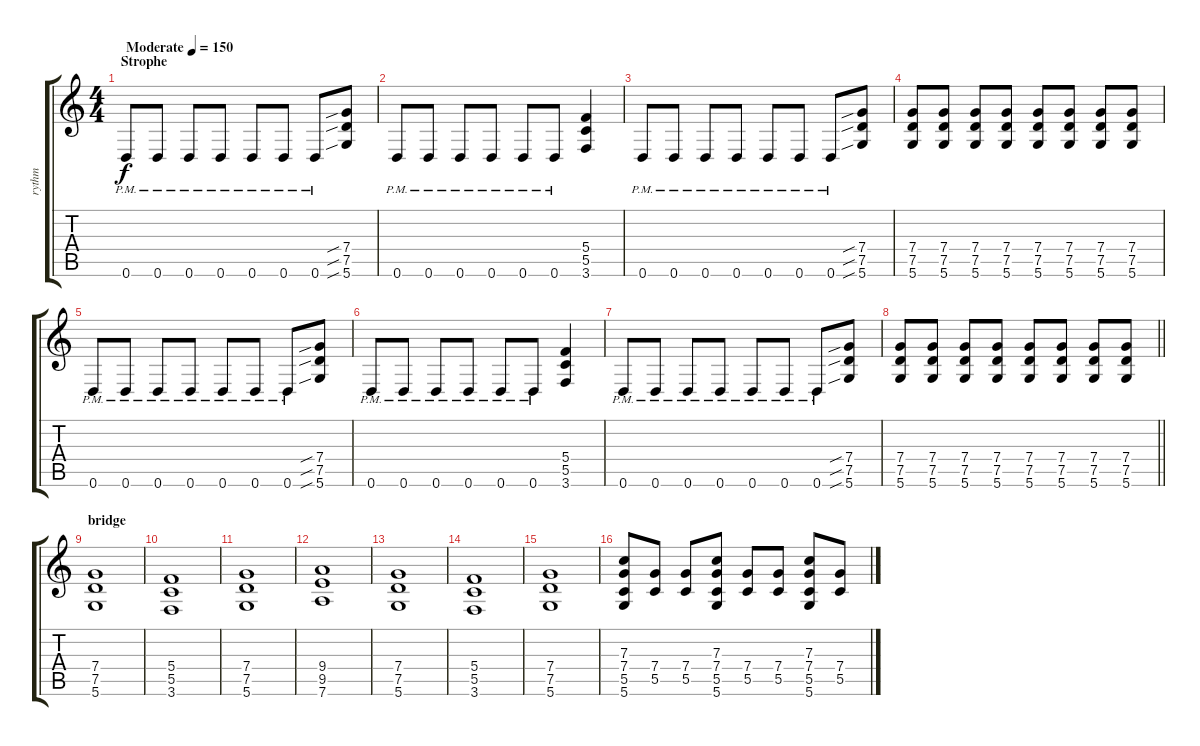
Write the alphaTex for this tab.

\track ("rythm" "rythm") {instrument distortionguitar}
\staff {score tabs}
\tuning (D4 A3 F3 C3 G2 D2) {hide}
\ts (4 4)
\section ("" "Strophe")
\tempo (150 "Moderate")
\clef g2
\ks c
0.6{pm}.8{dy f instrument distortionguitar} 0.6{pm}.8 0.6{pm}.8 0.6{pm}.8 0.6{pm}.8 0.6{pm}.8 0.6{pm}.8 (7.4{sib} 7.5{sib} 5.6{sib}).8 |
0.6{pm}.8 0.6{pm}.8 0.6{pm}.8 0.6{pm}.8 0.6{pm}.8 0.6{pm}.8 (5.4 5.5 3.6).4 |
0.6{pm}.8 0.6{pm}.8 0.6{pm}.8 0.6{pm}.8 0.6{pm}.8 0.6{pm}.8 0.6{pm}.8 (7.4{sib} 7.5{sib} 5.6{sib}).8 |
(7.4 7.5 5.6).8 (7.4 7.5 5.6).8 (7.4 7.5 5.6).8 (7.4 7.5 5.6).8 (7.4 7.5 5.6).8 (7.4 7.5 5.6).8 (7.4 7.5 5.6).8 (7.4 7.5 5.6).8 |
0.6{pm}.8 0.6{pm}.8 0.6{pm}.8 0.6{pm}.8 0.6{pm}.8 0.6{pm}.8 0.6{pm}.8 (7.4{sib} 7.5{sib} 5.6{sib}).8 |
0.6{pm}.8 0.6{pm}.8 0.6{pm}.8 0.6{pm}.8 0.6{pm}.8 0.6{pm}.8 (5.4 5.5 3.6).4 |
0.6{pm}.8 0.6{pm}.8 0.6{pm}.8 0.6{pm}.8 0.6{pm}.8 0.6{pm}.8 0.6{pm}.8 (7.4{sib} 7.5{sib} 5.6{sib}).8 |
\barLineRight lightlight
(7.4 7.5 5.6).8 (7.4 7.5 5.6).8 (7.4 7.5 5.6).8 (7.4 7.5 5.6).8 (7.4 7.5 5.6).8 (7.4 7.5 5.6).8 (7.4 7.5 5.6).8 (7.4 7.5 5.6).8 |
\section ("" "bridge")
(7.4 7.5 5.6).1 |
(5.4 5.5 3.6).1 |
(7.4 7.5 5.6).1 |
(9.4 9.5 7.6).1 |
(7.4 7.5 5.6).1 |
(5.4 5.5 3.6).1 |
(7.4 7.5 5.6).1 |
(7.3 7.4 5.5 5.6).8 (7.4 5.5).8 (7.4 5.5).8 (7.3 7.4 5.5 5.6).8 (7.4 5.5).8 (7.4 5.5).8 (7.3 7.4 5.5 5.6).8 (7.4 5.5).8
